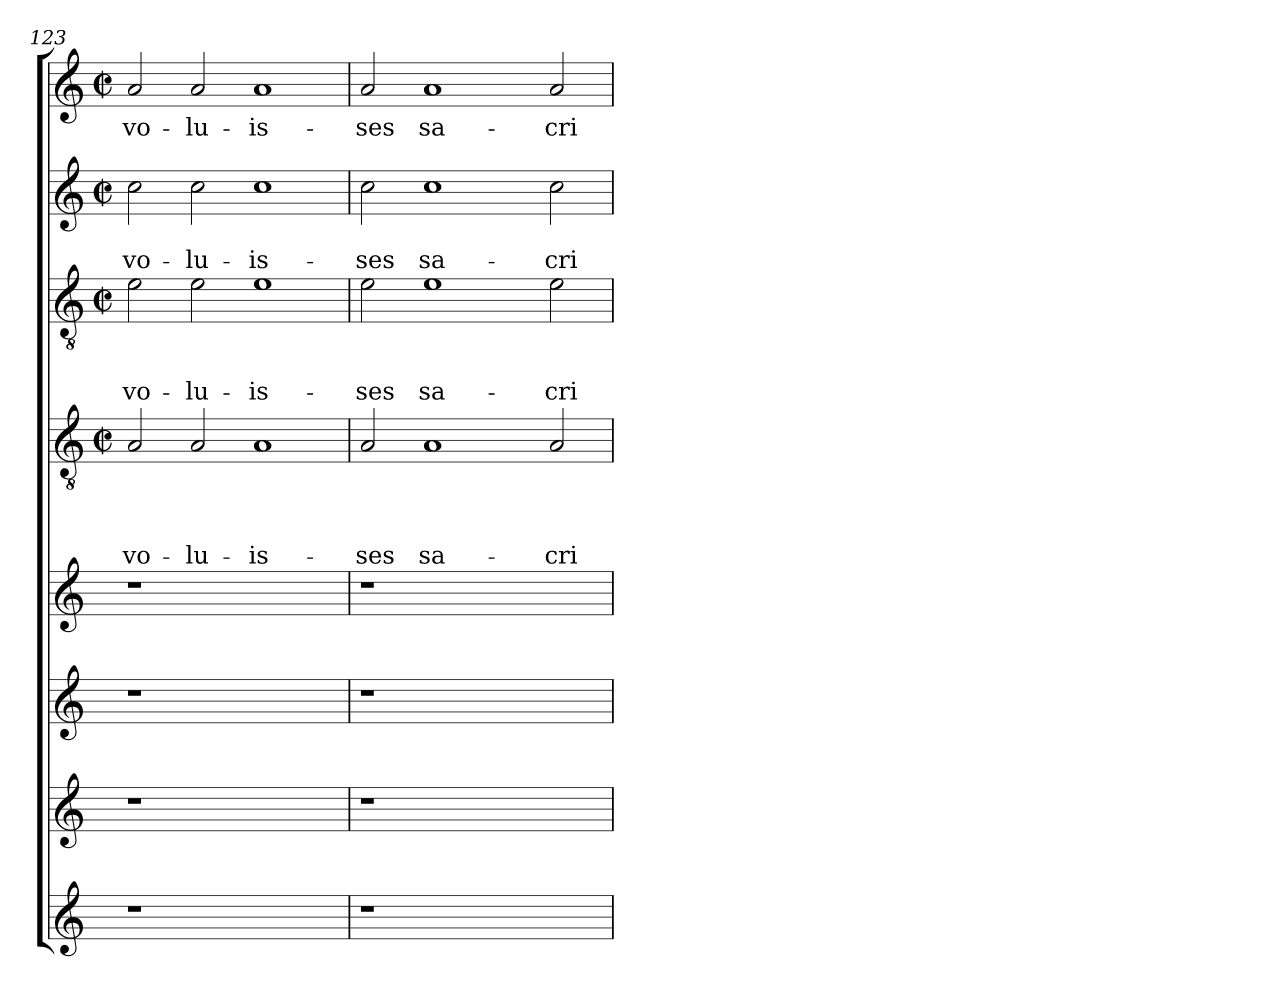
**kern	**kern	**kern	**kern	**kern	**text	**text	**text	**text	**kern	**text	**text	**text	**kern	**text	**text	**kern	**text
*part8	*part7	*part6	*part5	*part4	*part4	*part4	*part4	*part4	*part3	*part3	*part3	*part3	*part2	*part2	*part2	*part1	*part1
*staff8	*staff7	*staff6	*staff5	*staff4	*staff4	*staff4	*staff4	*staff4	*staff3	*staff3	*staff3	*staff3	*staff2	*staff2	*staff2	*staff1	*staff1
*clefG2	*clefG2	*clefG2	*clefG2	*clefGv2	*	*	*	*	*clefGv2	*	*	*	*clefG2	*	*	*clefG2	*
*k[]	*k[]	*k[]	*k[]	*k[]	*	*	*	*	*k[]	*	*	*	*k[]	*	*	*k[]	*
*C:	*C:	*C:	*C:	*C:	*	*	*	*	*C:	*	*	*	*C:	*	*	*C:	*
*	*	*	*	*M2/2	*	*	*	*	*M2/2	*	*	*	*M2/2	*	*	*M2/2	*
*	*	*	*	*met(c|)	*	*	*	*	*met(c|)	*	*	*	*met(c|)	*	*	*met(c|)	*
=123	=123	=123	=123	=123	=123	=123	=123	=123	=123	=123	=123	=123	=123	=123	=123	=123	=123
!	!	!	!	!	!	!	!	!LO:LY:b	!	!	!	!LO:LY:b	!	!	!LO:LY:b	!	!LO:LY:b
1r	1r	1r	1r	2A/	.	.	.	vo-	2e\	.	.	vo-	2cc\	.	vo-	2a/	vo-
!	!	!	!	!	!	!	!	!LO:LY:b	!	!	!	!LO:LY:b	!	!	!LO:LY:b	!	!LO:LY:b
.	.	.	.	2A/	.	.	.	-lu-	2e\	.	.	-lu-	2cc\	.	-lu-	2a/	-lu-
!	!	!	!	!	!	!	!	!LO:LY:b	!	!	!	!LO:LY:b	!	!	!LO:LY:b	!	!LO:LY:b
1ryy	1ryy	1ryy	1ryy	1A	.	.	.	-is-	1e	.	.	-is-	1cc	.	-is-	1a	-is-
=124	=124	=124	=124	=124	=124	=124	=124	=124	=124	=124	=124	=124	=124	=124	=124	=124	=124
!	!	!	!	!	!	!	!	!LO:LY:b	!	!	!	!LO:LY:b	!	!	!LO:LY:b	!	!LO:LY:b
1r	1r	1r	1r	2A/	.	.	.	-ses	2e\	.	.	-ses	2cc\	.	-ses	2a/	-ses
!	!	!	!	!	!	!	!	!LO:LY:b	!	!	!	!LO:LY:b	!	!	!LO:LY:b	!	!LO:LY:b
.	.	.	.	1A	.	.	.	sa-	1e	.	.	sa-	1cc	.	sa-	1a	sa-
1ryy	1ryy	1ryy	1ryy	.	.	.	.	.	.	.	.	.	.	.	.	.	.
!	!	!	!	!	!	!	!	!LO:LY:b	!	!	!	!LO:LY:b	!	!	!LO:LY:b	!	!LO:LY:b
.	.	.	.	2A/	.	.	.	-cri-	2e\	.	.	-cri-	2cc\	.	-cri-	2a/	-cri-
=	=	=	=	=	=	=	=	=	=	=	=	=	=	=	=	=	=
*-	*-	*-	*-	*-	*-	*-	*-	*-	*-	*-	*-	*-	*-	*-	*-	*-	*-
